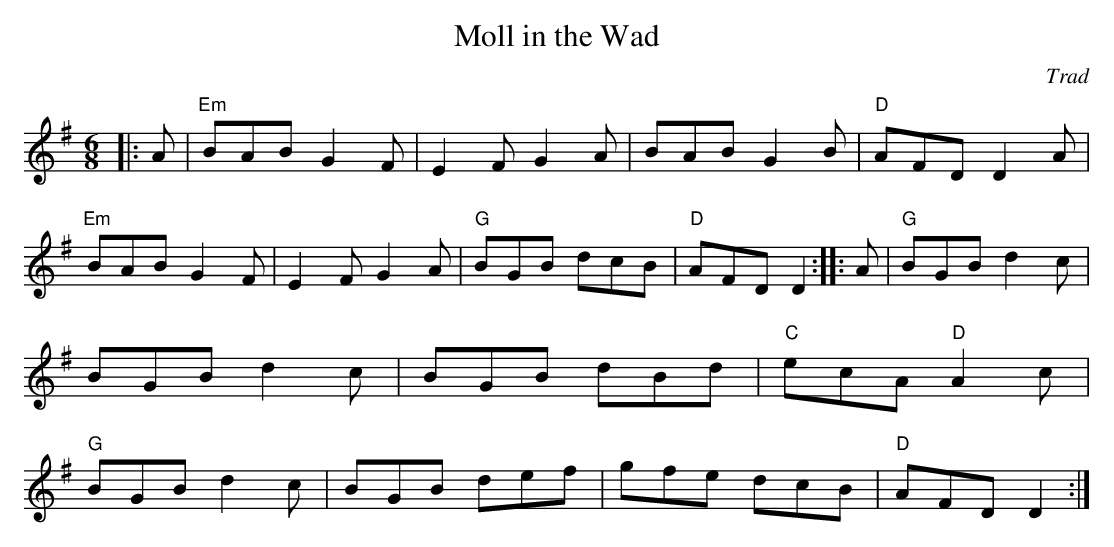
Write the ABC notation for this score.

X:1
T:Moll in the Wad
C:Trad
M:6/8
L:1/8
E:13
K:G
|:A|"Em"BAB G2 F|E2 F G2 A|BAB G2 B|"D"AFD D2 A|\
"Em"BAB G2 F|E2 F G2 A|"G"BGB dcB|"D"AFD D2::\
A|"G"BGB d2 c|BGB d2 c|BGB dBd|"C"ecA "D"A2 c|\
"G"BGB d2 c|BGB def|gfe dcB|"D"AFD D2:|**
